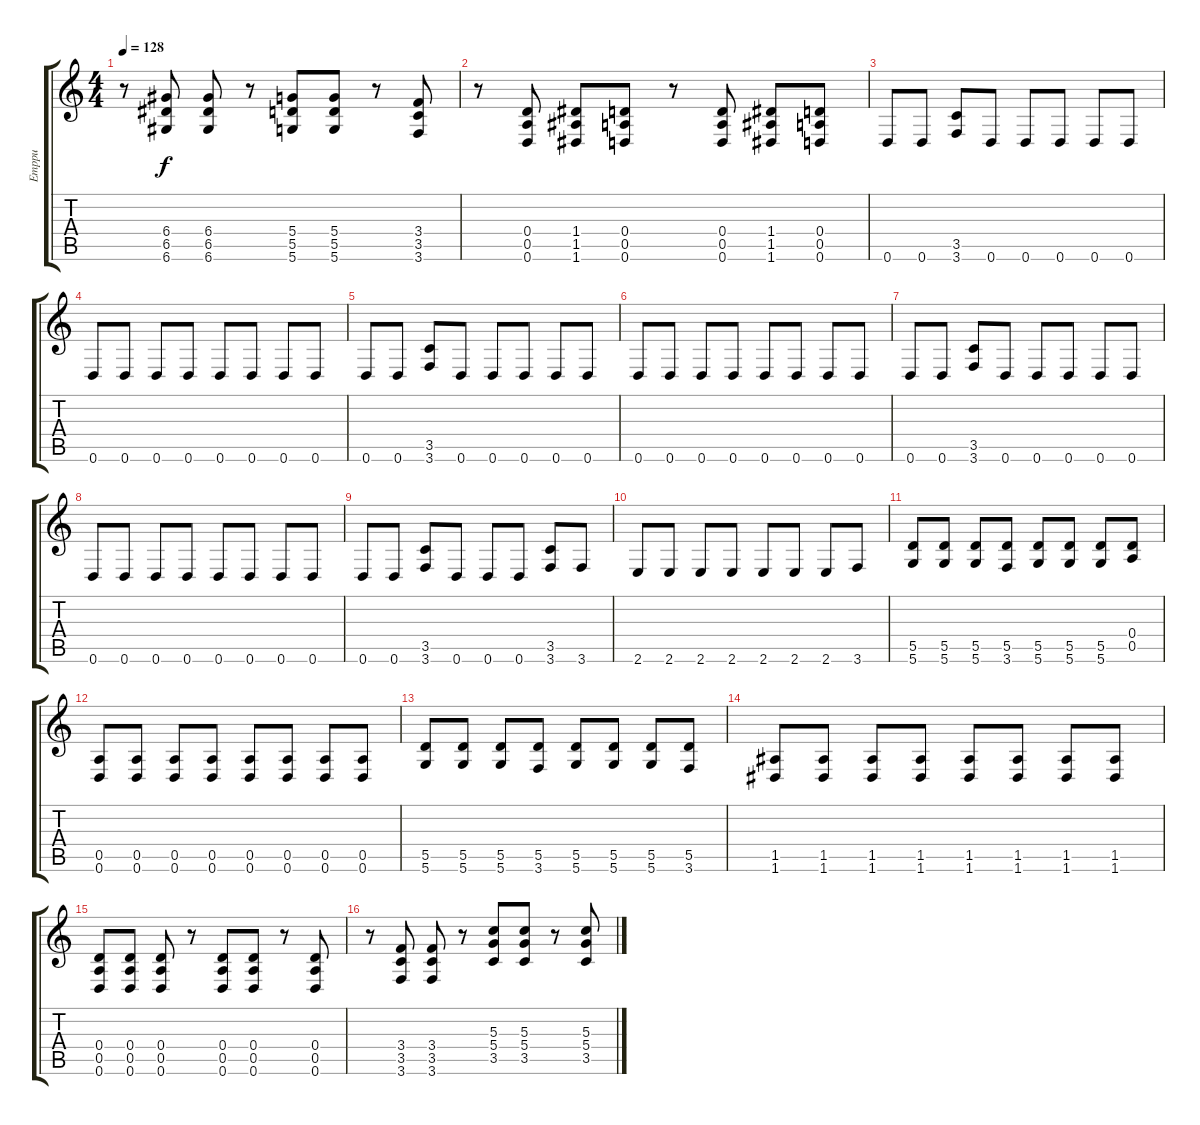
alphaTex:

\track ("Emppu" "Emppu") {instrument distortionguitar}
\staff {score tabs}
\tuning (E4 B3 G3 D3 A2 D2) {hide}
\ts (4 4)
\tempo 128
\clef g2
\ks c
r.8{dy f} (6.4 6.5 6.6).8 (6.4 6.5 6.6).8 r.8 (5.4 5.5 5.6).8 (5.4 5.5 5.6).8 r.8 (3.4 3.5 3.6).8 |
r.8 (0.4 0.5 0.6).8 (1.4 1.5 1.6).8 (0.4 0.5 0.6).8 r.8 (0.4 0.5 0.6).8 (1.4 1.5 1.6).8 (0.4 0.5 0.6).8 |
0.6.8 0.6.8 (3.5 3.6).8 0.6.8 0.6.8 0.6.8 0.6.8 0.6.8 |
0.6.8 0.6.8 0.6.8 0.6.8 0.6.8 0.6.8 0.6.8 0.6.8 |
0.6.8 0.6.8 (3.5 3.6).8 0.6.8 0.6.8 0.6.8 0.6.8 0.6.8 |
0.6.8 0.6.8 0.6.8 0.6.8 0.6.8 0.6.8 0.6.8 0.6.8 |
0.6.8 0.6.8 (3.5 3.6).8 0.6.8 0.6.8 0.6.8 0.6.8 0.6.8 |
0.6.8 0.6.8 0.6.8 0.6.8 0.6.8 0.6.8 0.6.8 0.6.8 |
0.6.8 0.6.8 (3.5 3.6).8 0.6.8 0.6.8 0.6.8 (3.5 3.6).8 3.6.8 |
2.6.8 2.6.8 2.6.8 2.6.8 2.6.8 2.6.8 2.6.8 3.6.8 |
(5.5 5.6).8 (5.5 5.6).8 (5.5 5.6).8 (5.5 3.6).8 (5.5 5.6).8 (5.5 5.6).8 (5.5 5.6).8 (0.4 0.5).8 |
(0.5 0.6).8 (0.5 0.6).8 (0.5 0.6).8 (0.5 0.6).8 (0.5 0.6).8 (0.5 0.6).8 (0.5 0.6).8 (0.5 0.6).8 |
(5.5 5.6).8 (5.5 5.6).8 (5.5 5.6).8 (5.5 3.6).8 (5.5 5.6).8 (5.5 5.6).8 (5.5 5.6).8 (5.5 3.6).8 |
(1.5 1.6).8 (1.5 1.6).8 (1.5 1.6).8 (1.5 1.6).8 (1.5 1.6).8 (1.5 1.6).8 (1.5 1.6).8 (1.5 1.6).8 |
(0.4 0.5 0.6).8 (0.4 0.5 0.6).8 (0.4 0.5 0.6).8 r.8 (0.4 0.5 0.6).8 (0.4 0.5 0.6).8 r.8 (0.4 0.5 0.6).8 |
r.8 (3.4 3.5 3.6).8 (3.4 3.5 3.6).8 r.8 (5.3 5.4 3.5).8 (5.3 5.4 3.5).8 r.8 (5.3 5.4 3.5).8
